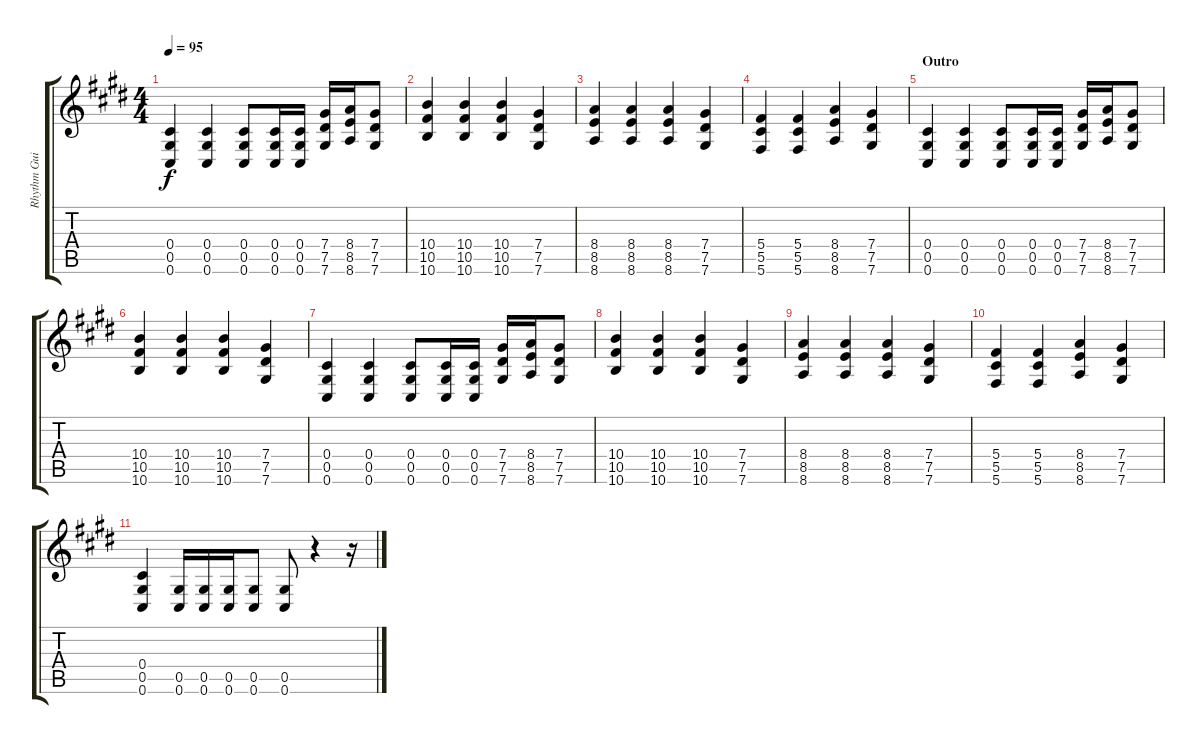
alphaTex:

\track ("Rhythm Guitar" "Rhythm Gui") {instrument distortionguitar}
\staff {score tabs}
\tuning (Eb4 Bb3 Gb3 Db3 Ab2 Db2) {hide}
\ts (4 4)
\tempo 95
\clef g2
\ks c#minor
(0.4 0.5 0.6).4{dy f} (0.4 0.5 0.6).4 (0.4 0.5 0.6).8 (0.4 0.5 0.6).16 (0.4 0.5 0.6).16 (7.4 7.5 7.6).16 (8.4 8.5 8.6).16 (7.4 7.5 7.6).8 |
(10.4 10.5 10.6).4 (10.4 10.5 10.6).4 (10.4 10.5 10.6).4 (7.4 7.5 7.6).4 |
(8.4 8.5 8.6).4 (8.4 8.5 8.6).4 (8.4 8.5 8.6).4 (7.4 7.5 7.6).4 |
(5.4 5.5 5.6).4 (5.4 5.5 5.6).4 (8.4 8.5 8.6).4 (7.4 7.5 7.6).4 |
\section ("" "Outro")
(0.4 0.5 0.6).4 (0.4 0.5 0.6).4 (0.4 0.5 0.6).8 (0.4 0.5 0.6).16 (0.4 0.5 0.6).16 (7.4 7.5 7.6).16 (8.4 8.5 8.6).16 (7.4 7.5 7.6).8 |
(10.4 10.5 10.6).4 (10.4 10.5 10.6).4 (10.4 10.5 10.6).4 (7.4 7.5 7.6).4 |
(0.4 0.5 0.6).4 (0.4 0.5 0.6).4 (0.4 0.5 0.6).8 (0.4 0.5 0.6).16 (0.4 0.5 0.6).16 (7.4 7.5 7.6).16 (8.4 8.5 8.6).16 (7.4 7.5 7.6).8 |
(10.4 10.5 10.6).4 (10.4 10.5 10.6).4 (10.4 10.5 10.6).4 (7.4 7.5 7.6).4 |
(8.4 8.5 8.6).4 (8.4 8.5 8.6).4 (8.4 8.5 8.6).4 (7.4 7.5 7.6).4 |
(5.4 5.5 5.6).4 (5.4 5.5 5.6).4 (8.4 8.5 8.6).4 (7.4 7.5 7.6).4 |
(0.4 0.5 0.6).4 (0.5 0.6).16 (0.5 0.6).16 (0.5 0.6).16 (0.5 0.6).8 (0.5 0.6).8 r.4 r.16
